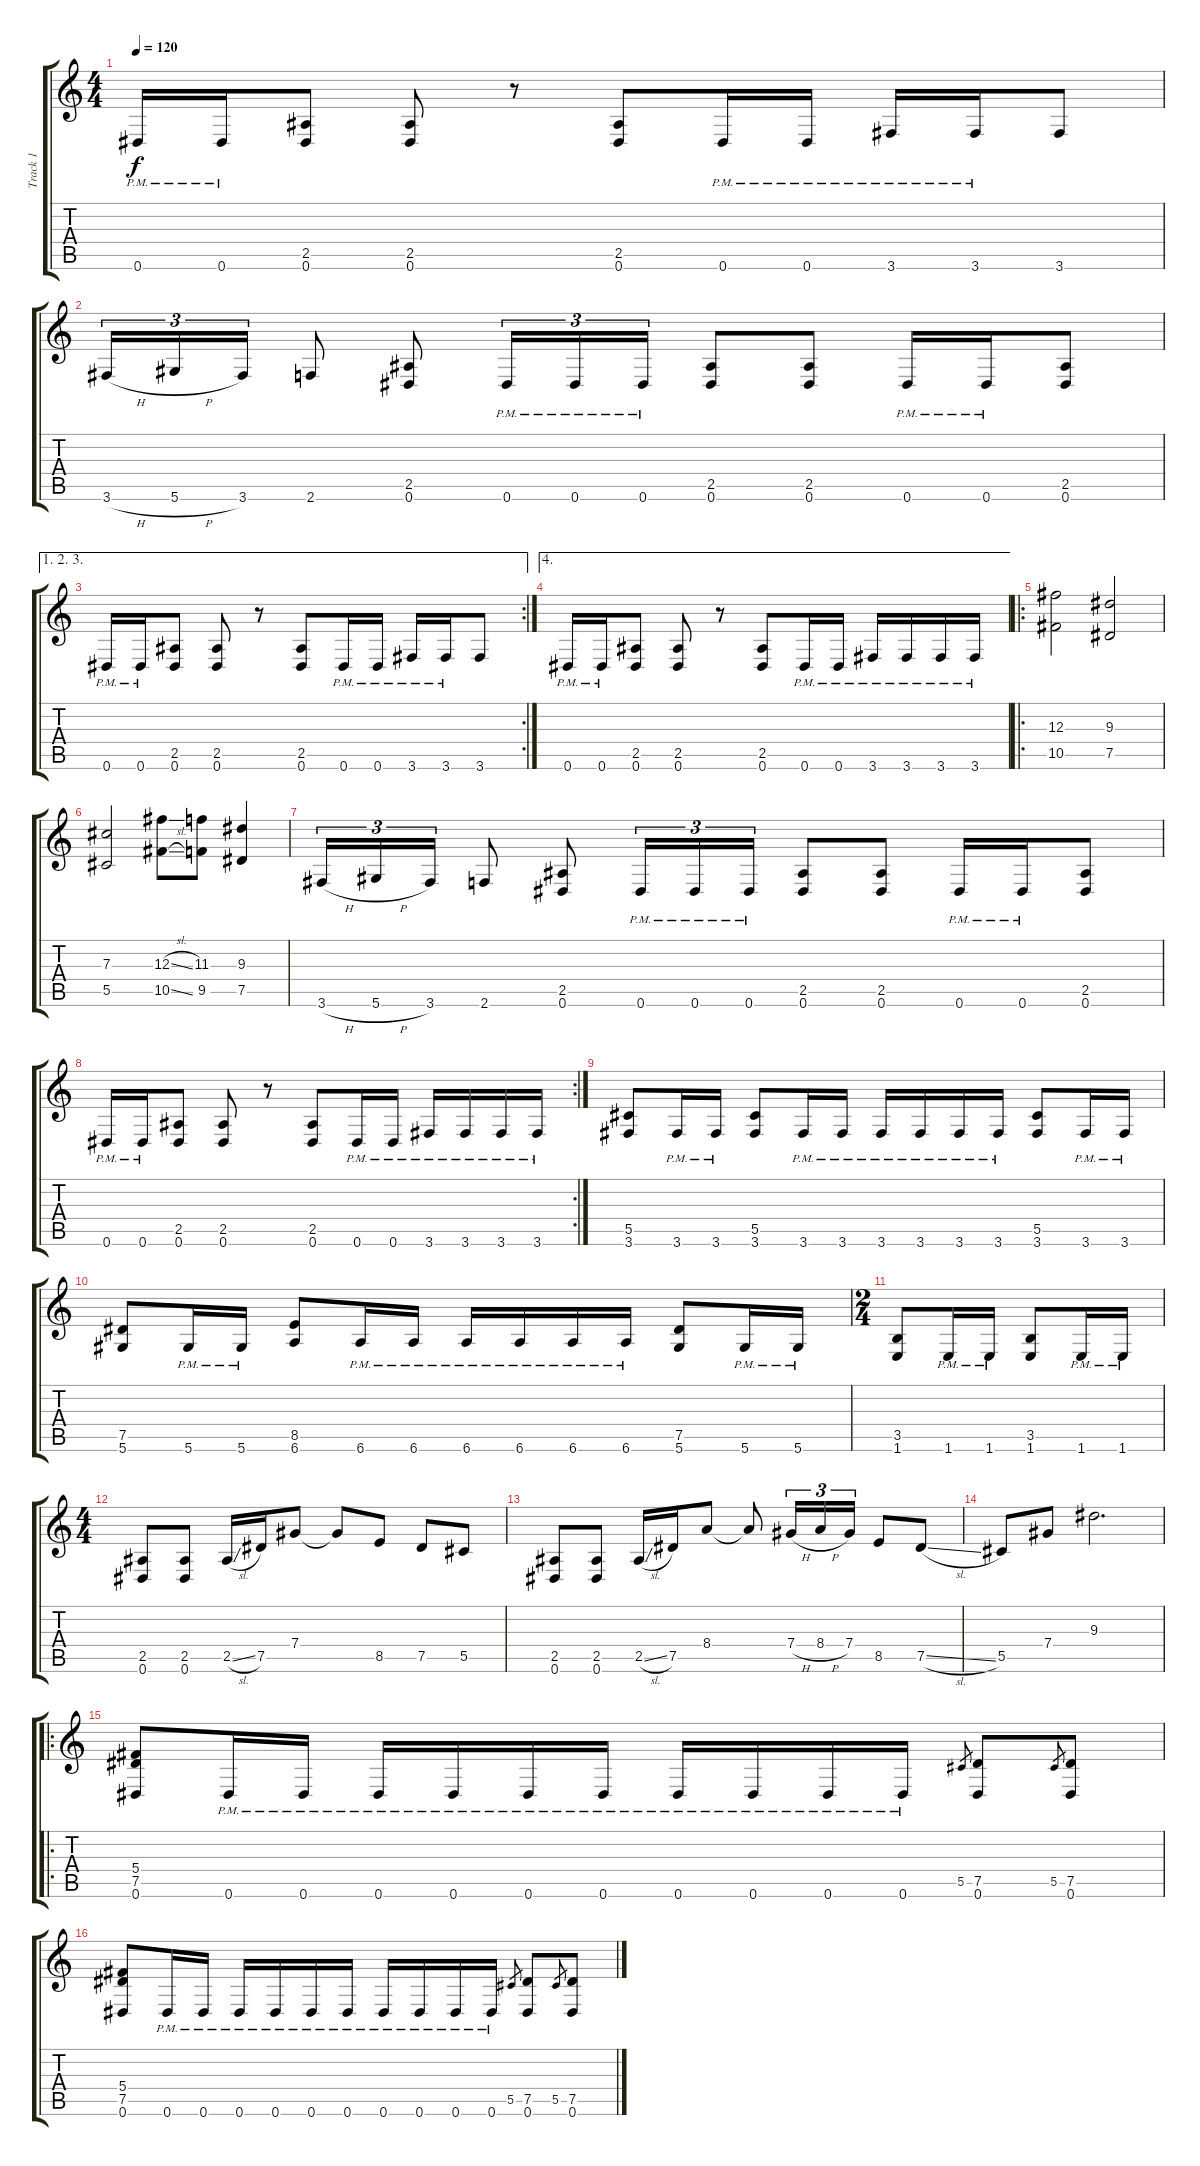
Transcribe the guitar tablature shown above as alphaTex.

\track ("Track 1" "Track 1") {instrument distortionguitar}
\staff {score tabs}
\tuning (Eb4 Bb3 Gb3 Db3 Ab2 Eb2) {hide}
\ts (4 4)
\tempo 120
\clef g2
\ks c
0.6{pm}.16{dy f} 0.6{pm}.16 (2.5 0.6).8 (2.5 0.6).8 r.8 (2.5 0.6).8 0.6{pm}.16 0.6{pm}.16 3.6{pm}.16 3.6{pm}.16 3.6.8 |
3.6{h}.16{tu (3 2)} 5.6{h}.16{tu (3 2)} 3.6.16{tu (3 2)} 2.6.8 (2.5 0.6).8 0.6{pm}.16{tu (3 2)} 0.6{pm}.16{tu (3 2)} 0.6{pm}.16{tu (3 2)} (2.5 0.6).8 (2.5 0.6).8 0.6{pm}.16 0.6{pm}.16 (2.5 0.6).8 |
\ae (1 2 3)
\rc 2
0.6{pm}.16 0.6{pm}.16 (2.5 0.6).8 (2.5 0.6).8 r.8 (2.5 0.6).8 0.6{pm}.16 0.6{pm}.16 3.6{pm}.16 3.6{pm}.16 3.6.8 |
\ae 4
0.6{pm}.16 0.6{pm}.16 (2.5 0.6).8 (2.5 0.6).8 r.8 (2.5 0.6).8 0.6{pm}.16 0.6{pm}.16 3.6{pm}.16 3.6{pm}.16 3.6{pm}.16 3.6{pm}.16 |
\ro
(12.3 10.5).2 (9.3 7.5).2 |
(7.3 5.5).2 (12.3{sl} 10.5{sl}).8 (11.3 9.5).8 (9.3 7.5).4 |
3.6{h}.16{tu (3 2)} 5.6{h}.16{tu (3 2)} 3.6.16{tu (3 2)} 2.6.8 (2.5 0.6).8 0.6{pm}.16{tu (3 2)} 0.6{pm}.16{tu (3 2)} 0.6{pm}.16{tu (3 2)} (2.5 0.6).8 (2.5 0.6).8 0.6{pm}.16 0.6{pm}.16 (2.5 0.6).8 |
\rc 2
0.6{pm}.16 0.6{pm}.16 (2.5 0.6).8 (2.5 0.6).8 r.8 (2.5 0.6).8 0.6{pm}.16 0.6{pm}.16 3.6{pm}.16 3.6{pm}.16 3.6{pm}.16 3.6{pm}.16 |
(5.5 3.6).8 3.6{pm}.16 3.6{pm}.16 (5.5 3.6).8 3.6{pm}.16 3.6{pm}.16 3.6{pm}.16 3.6{pm}.16 3.6{pm}.16 3.6{pm}.16 (5.5 3.6).8 3.6{pm}.16 3.6{pm}.16 |
(7.5 5.6).8 5.6{pm}.16 5.6{pm}.16 (8.5 6.6).8 6.6{pm}.16 6.6{pm}.16 6.6{pm}.16 6.6{pm}.16 6.6{pm}.16 6.6{pm}.16 (7.5 5.6).8 5.6{pm}.16 5.6{pm}.16 |
\ts (2 4)
(3.5 1.6).8 1.6{pm}.16 1.6{pm}.16 (3.5 1.6).8 1.6{pm}.16 1.6{pm}.16 |
\ts (4 4)
(2.5 0.6).8 (2.5 0.6).8 2.5{sl}.16 7.5.16 7.4.8 7.4{t}.8 8.5.8 7.5.8 5.5.8 |
(2.5 0.6).8 (2.5 0.6).8 2.5{sl}.16 7.5.16 8.4.8 8.4{t}.8 7.4{h}.16{tu (3 2)} 8.4{h}.16{tu (3 2)} 7.4.16{tu (3 2)} 8.5.8 7.5{sl}.8 |
5.5.8 7.4.8 9.3.2{d} |
\ro
(5.4 7.5 0.6).8 0.6{pm}.16 0.6{pm}.16 0.6{pm}.16 0.6{pm}.16 0.6{pm}.16 0.6{pm}.16 0.6{pm}.16 0.6{pm}.16 0.6{pm}.16 0.6{pm}.16 5.5.8{gr} (7.5 0.6).8 5.5.8{gr} (7.5 0.6).8 |
(5.4 7.5 0.6).8 0.6{pm}.16 0.6{pm}.16 0.6{pm}.16 0.6{pm}.16 0.6{pm}.16 0.6{pm}.16 0.6{pm}.16 0.6{pm}.16 0.6{pm}.16 0.6{pm}.16 5.5.8{gr} (7.5 0.6).8 5.5.8{gr} (7.5 0.6).8
